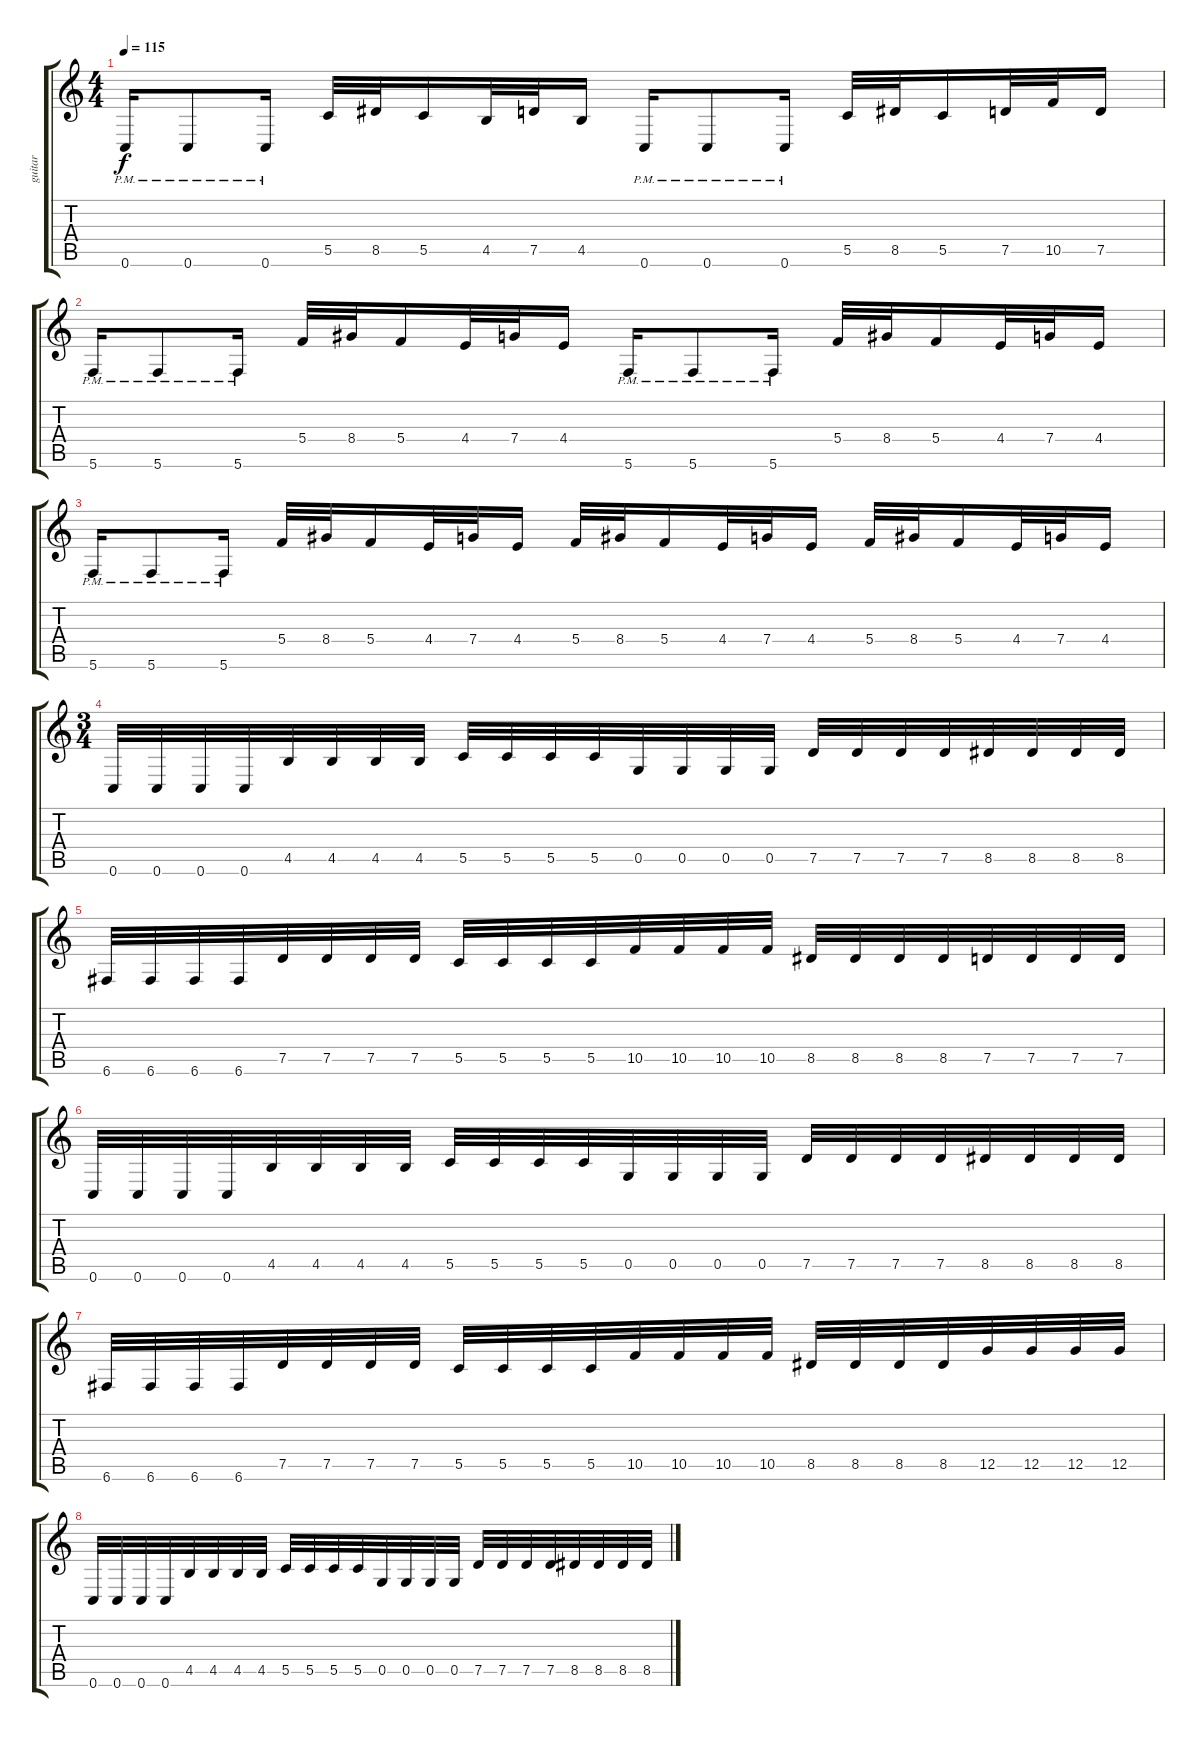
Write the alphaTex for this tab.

\track ("guitar" "guitar") {instrument distortionguitar}
\staff {score tabs}
\tuning (D4 A3 F3 C3 G2 C2) {hide}
\ts (4 4)
\tempo 115
\clef g2
\ks c
0.6{pm}.16{dy f} 0.6{pm}.8 0.6{pm}.16 5.5.32 8.5.32 5.5.16 4.5.32 7.5.32 4.5.16 0.6{pm}.16 0.6{pm}.8 0.6{pm}.16 5.5.32 8.5.32 5.5.16 7.5.32 10.5.32 7.5.16 |
5.6{pm}.16 5.6{pm}.8 5.6{pm}.16 5.4.32 8.4.32 5.4.16 4.4.32 7.4.32 4.4.16 5.6{pm}.16 5.6{pm}.8 5.6{pm}.16 5.4.32 8.4.32 5.4.16 4.4.32 7.4.32 4.4.16 |
5.6{pm}.16 5.6{pm}.8 5.6{pm}.16 5.4.32 8.4.32 5.4.16 4.4.32 7.4.32 4.4.16 5.4.32 8.4.32 5.4.16 4.4.32 7.4.32 4.4.16 5.4.32 8.4.32 5.4.16 4.4.32 7.4.32 4.4.16 |
\ts (3 4)
0.6.32 0.6.32 0.6.32 0.6.32 4.5.32 4.5.32 4.5.32 4.5.32 5.5.32 5.5.32 5.5.32 5.5.32 0.5.32 0.5.32 0.5.32 0.5.32 7.5.32 7.5.32 7.5.32 7.5.32 8.5.32 8.5.32 8.5.32 8.5.32 |
6.6.32 6.6.32 6.6.32 6.6.32 7.5.32 7.5.32 7.5.32 7.5.32 5.5.32 5.5.32 5.5.32 5.5.32 10.5.32 10.5.32 10.5.32 10.5.32 8.5.32 8.5.32 8.5.32 8.5.32 7.5.32 7.5.32 7.5.32 7.5.32 |
0.6.32 0.6.32 0.6.32 0.6.32 4.5.32 4.5.32 4.5.32 4.5.32 5.5.32 5.5.32 5.5.32 5.5.32 0.5.32 0.5.32 0.5.32 0.5.32 7.5.32 7.5.32 7.5.32 7.5.32 8.5.32 8.5.32 8.5.32 8.5.32 |
6.6.32 6.6.32 6.6.32 6.6.32 7.5.32 7.5.32 7.5.32 7.5.32 5.5.32 5.5.32 5.5.32 5.5.32 10.5.32 10.5.32 10.5.32 10.5.32 8.5.32 8.5.32 8.5.32 8.5.32 12.5.32 12.5.32 12.5.32 12.5.32 |
0.6.32 0.6.32 0.6.32 0.6.32 4.5.32 4.5.32 4.5.32 4.5.32 5.5.32 5.5.32 5.5.32 5.5.32 0.5.32 0.5.32 0.5.32 0.5.32 7.5.32 7.5.32 7.5.32 7.5.32 8.5.32 8.5.32 8.5.32 8.5.32
